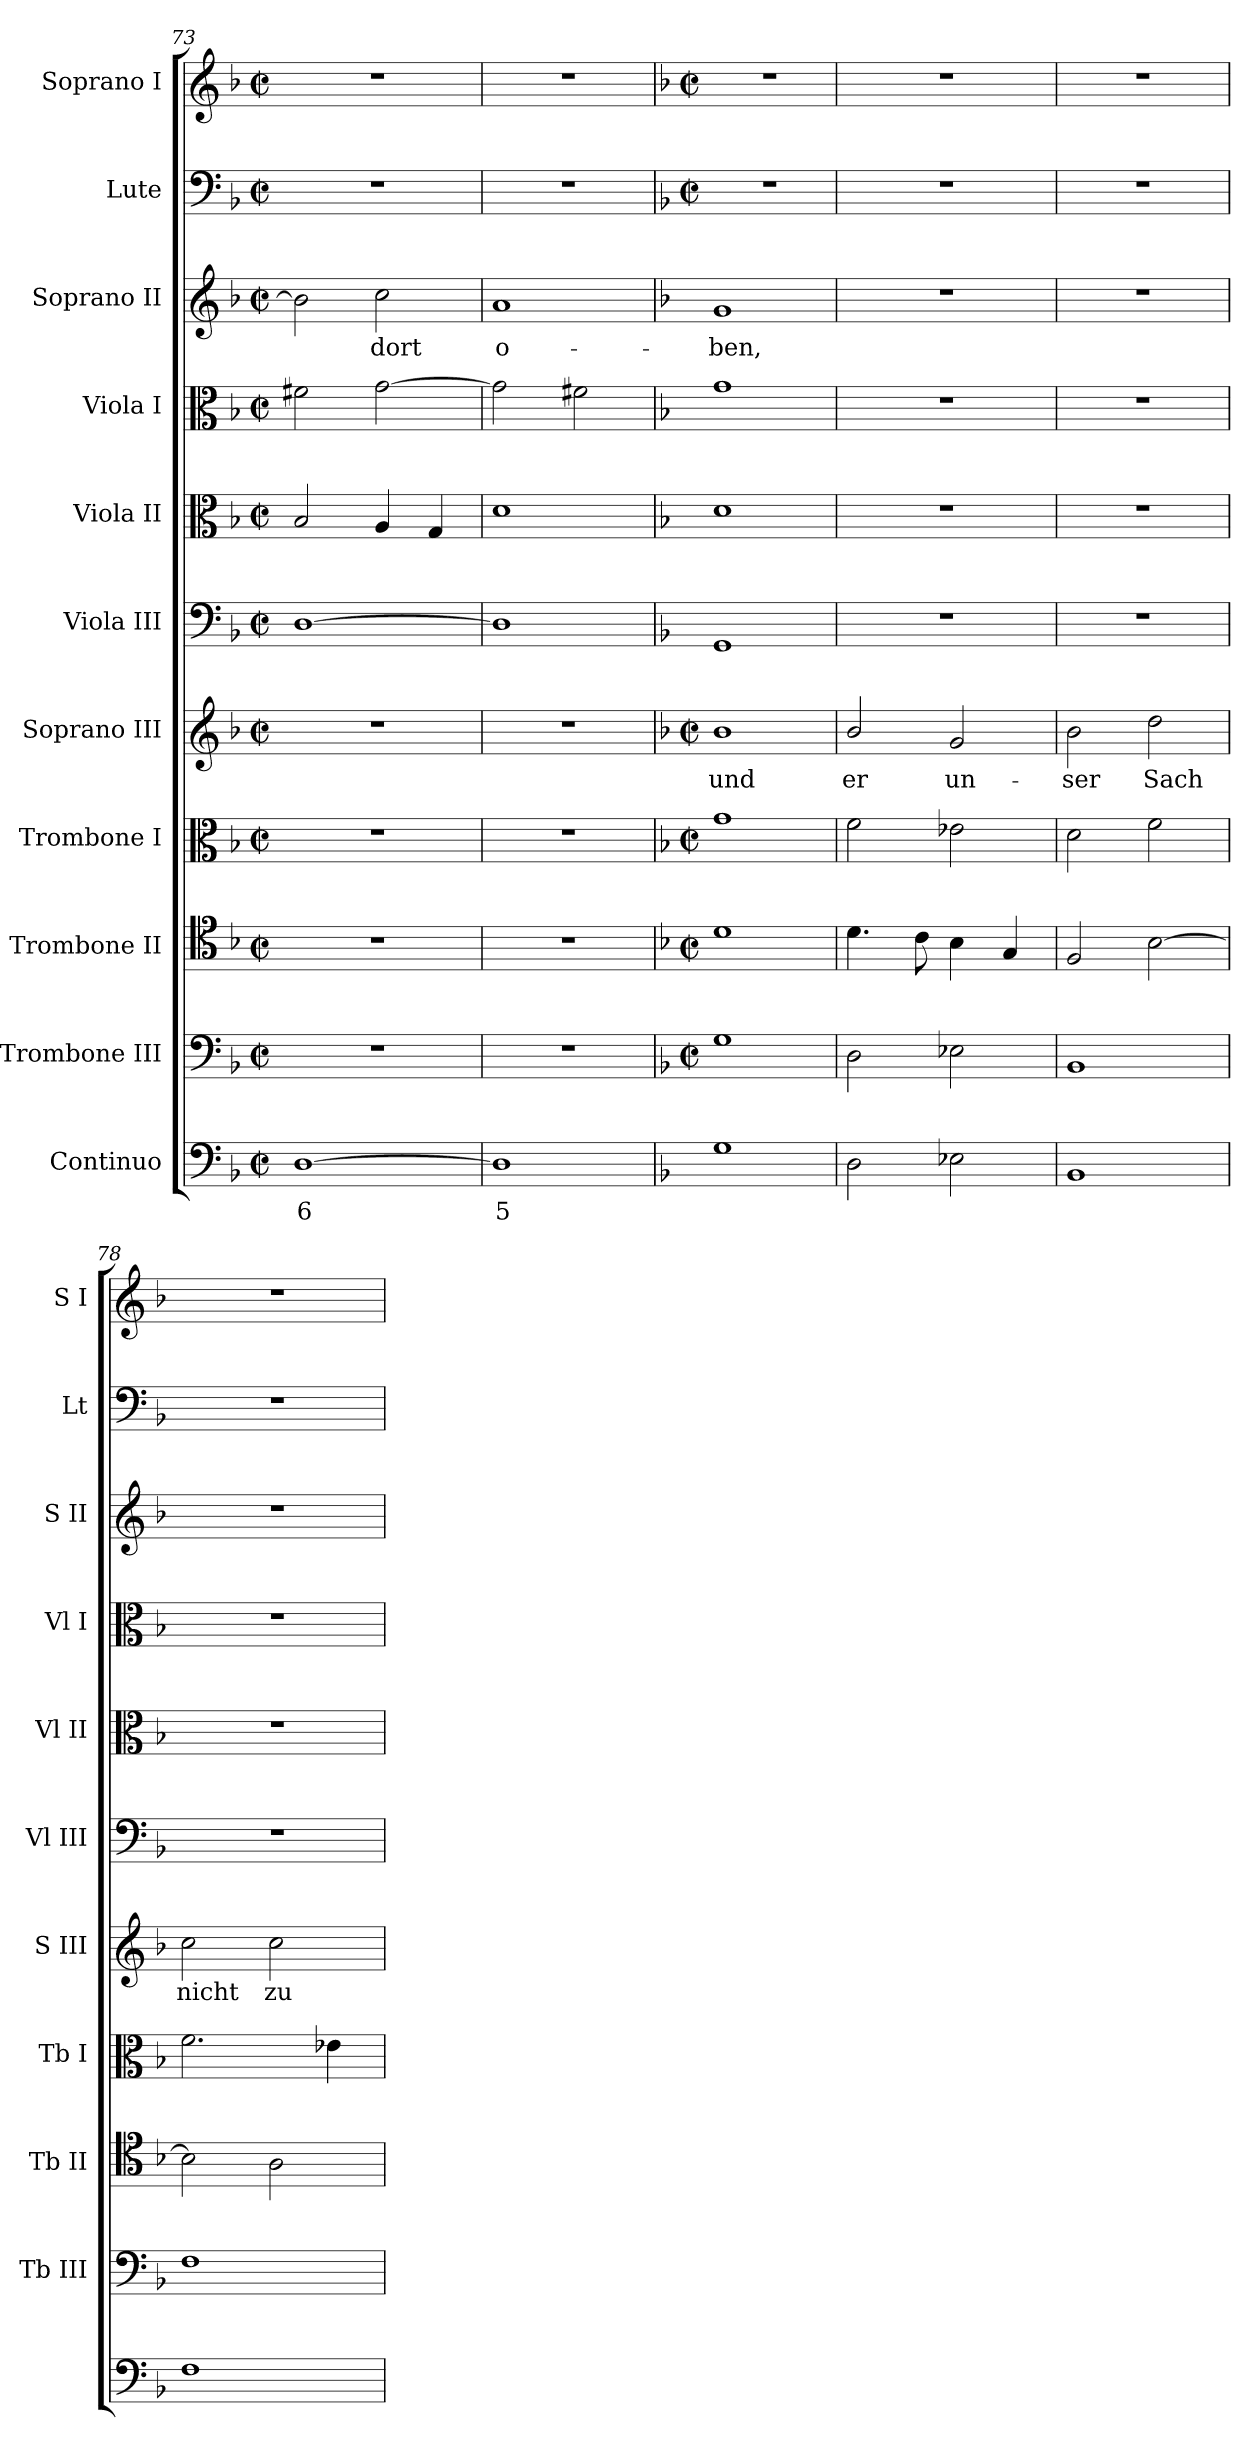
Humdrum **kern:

**kern	**text	**kern	**kern	**kern	**kern	**text	**kern	**kern	**kern	**kern	**text	**kern	**kern
*part11	*part11	*part10	*part9	*part8	*part7	*part7	*part6	*part5	*part4	*part3	*part3	*part2	*part1
*staff11	*staff11	*staff10	*staff9	*staff8	*staff7	*staff7	*staff6	*staff5	*staff4	*staff3	*staff3	*staff2	*staff1
*I"Continuo	*	*I"Trombone III	*I"Trombone II	*I"Trombone I	*I"Soprano III	*	*I"Viola III	*I"Viola II	*I"Viola I	*I"Soprano II	*	*I"Lute	*I"Soprano I
*	*	*I'Tb III	*I'Tb II	*I'Tb I	*I'S III	*	*I'Vl III	*I'Vl II	*I'Vl I	*I'S II	*	*I'Lt	*I'S I
*clefF4	*	*clefF4	*clefC4	*clefC3	*clefG2	*	*clefF4	*clefC3	*clefC3	*clefG2	*	*clefF4	*clefG2
*k[b-]	*	*k[b-]	*k[b-]	*k[b-]	*k[b-]	*	*k[b-]	*k[b-]	*k[b-]	*k[b-]	*	*k[b-]	*k[b-]
*F:	*	*F:	*F:	*F:	*F:	*	*F:	*F:	*F:	*F:	*	*F:	*F:
*M2/2	*	*M2/2	*M2/2	*M2/2	*M2/2	*	*M2/2	*M2/2	*M2/2	*M2/2	*	*M2/2	*M2/2
*met(c|)	*	*met(c|)	*met(c|)	*met(c|)	*met(c|)	*	*met(c|)	*met(c|)	*met(c|)	*met(c|)	*	*met(c|)	*met(c|)
=73	=73	=73	=73	=73	=73	=73	=73	=73	=73	=73	=73	=73	=73
!	!LO:LY:b	!	!	!	!	!	!	!	!	!	!	!	!
[1D	6	1r	1r	1r	1r	.	[1D	2B-	2f#X	2b-]	.	1r	1r
!	!	!	!	!	!	!	!	!	!	!	!LO:LY:b	!	!
.	.	.	.	.	.	.	.	4A	[2g	2cc	dort	.	.
.	.	.	.	.	.	.	.	4G	.	.	.	.	.
=74	=74	=74	=74	=74	=74	=74	=74	=74	=74	=74	=74	=74	=74
!	!LO:LY:b	!	!	!	!	!	!	!	!	!	!LO:LY:b	!	!
1D]	5	1r	1r	1r	1r	.	1D]	1d	2g]	1a	o-	1r	1r
.	.	.	.	.	.	.	.	.	2f#X	.	.	.	.
!!LO:LB:g=z
=75	=75	=75	=75	=75	=75	=75	=75	=75	=75	=75	=75	=75	=75
*	*	*k[b-]	*k[b-]	*k[b-]	*k[b-]	*	*	*	*	*	*	*	*
*	*	*F:	*F:	*F:	*F:	*	*	*	*	*	*	*	*
*	*	*M2/2	*M2/2	*M2/2	*M2/2	*	*	*	*	*	*	*M2/2	*M2/2
*	*	*met(c|)	*met(c|)	*met(c|)	*met(c|)	*	*	*	*	*	*	*met(c|)	*met(c|)
!	!	!	!	!	!	!LO:LY:b	!	!	!	!	!LO:LY:b	!	!
1G	.	1G	1d	1g	1b-	und	1GG	1d	1g	1g	-ben,	1r	1r
=76	=76	=76	=76	=76	=76	=76	=76	=76	=76	=76	=76	=76	=76
!	!	!	!	!	!	!LO:LY:b	!	!	!	!	!	!	!
2D	.	2D	4.d	2f	2b-/	er	1r	1r	1r	1r	.	1r	1r
.	.	.	8c	.	.	.	.	.	.	.	.	.	.
!	!	!	!	!	!	!LO:LY:b	!	!	!	!	!	!	!
2E-X	.	2E-X	4B-	2e-X	2g	un-	.	.	.	.	.	.	.
.	.	.	4G	.	.	.	.	.	.	.	.	.	.
=77	=77	=77	=77	=77	=77	=77	=77	=77	=77	=77	=77	=77	=77
!	!	!	!	!	!	!LO:LY:b	!	!	!	!	!	!	!
1BB-	.	1BB-	2F	2d	2b-	-ser	1r	1r	1r	1r	.	1r	1r
!	!	!	!	!	!	!LO:LY:b	!	!	!	!	!	!	!
.	.	.	[2B-	2f	2dd	Sach	.	.	.	.	.	.	.
=78	=78	=78	=78	=78	=78	=78	=78	=78	=78	=78	=78	=78	=78
!	!	!	!	!	!	!LO:LY:b	!	!	!	!	!	!	!
1F	.	1F	2B-]	2.f	2cc	nicht	1r	1r	1r	1r	.	1r	1r
!	!	!	!	!	!	!LO:LY:b	!	!	!	!	!	!	!
.	.	.	2A	.	2cc	zu-	.	.	.	.	.	.	.
.	.	.	.	4e-X	.	.	.	.	.	.	.	.	.
=	=	=	=	=	=	=	=	=	=	=	=	=	=
*-	*-	*-	*-	*-	*-	*-	*-	*-	*-	*-	*-	*-	*-
